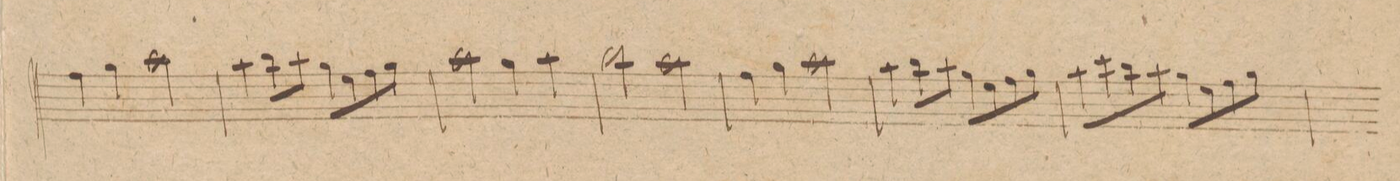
**kern	**dynam
*I"Violino 1mo	*
*clefG2	*
*k[f#c#g#]	*
*met(c|)	*
*M2/2	*
4ff#\	.
4gg#\	.
2aa\	.
=224	=224
4aa\	.
8bb\L	.
8aa\J	.
8gg#\L	.
8ee\	.
8ff#\	.
8gg#\J	.
=225	=225
2aa\	.
4gg#\	.
4aa\	.
=226	=226
2bb\	.
2aa\	.
=227	=227
4ff#\	.
4gg#\	.
2aa\	.
=228	=228
4aa\	.
8bb\L	.
8aa\J	.
8gg#\L	.
8ee\	.
8ff#\	.
8gg#\J	.
=229	=229
1ryy	.
=230	=230
8aa\L	.
8ccc#\	.
8bb\	.
8aa\J	.
8gg#\L	.
8ee\	.
8ff#\	.
8gg#\J	.
=231	=231
*-	*-
